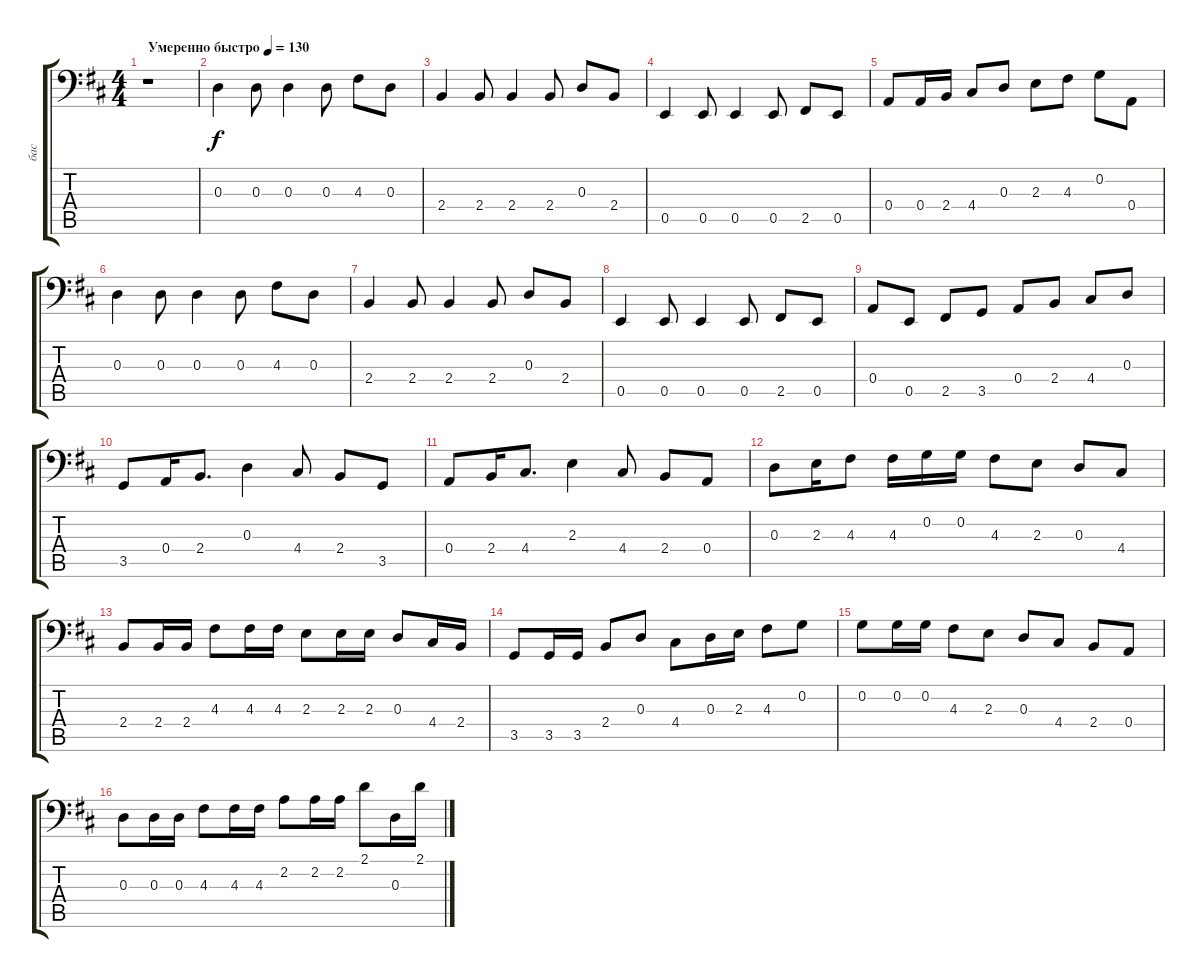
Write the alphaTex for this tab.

\track ("бас" "бас") {instrument electricbassfinger}
\staff {score tabs}
\tuning (C3 G2 D2 A1 E1 B0) {hide}
\ts (4 4)
\tempo (130 "Умеренно быстро")
\clef f4
\ks d
r.1{dy f instrument electricbassfinger} |
0.3.4 0.3.8 0.3.4 0.3.8 4.3.8 0.3.8 |
2.4.4 2.4.8 2.4.4 2.4.8 0.3.8 2.4.8 |
0.5.4 0.5.8 0.5.4 0.5.8 2.5.8 0.5.8 |
0.4.8 0.4.16 2.4.16 4.4.8 0.3.8 2.3.8 4.3.8 0.2.8 0.4.8 |
0.3.4 0.3.8 0.3.4 0.3.8 4.3.8 0.3.8 |
2.4.4 2.4.8 2.4.4 2.4.8 0.3.8 2.4.8 |
0.5.4 0.5.8 0.5.4 0.5.8 2.5.8 0.5.8 |
0.4.8 0.5.8 2.5.8 3.5.8 0.4.8 2.4.8 4.4.8 0.3.8 |
3.5.8 0.4.16 2.4.8{d} 0.3.4 4.4.8 2.4.8 3.5.8 |
0.4.8 2.4.16 4.4.8{d} 2.3.4 4.4.8 2.4.8 0.4.8 |
0.3.8 2.3.16 4.3.8 4.3.16 0.2.16 0.2.16 4.3.8 2.3.8 0.3.8 4.4.8 |
2.4.8 2.4.16 2.4.16 4.3.8 4.3.16 4.3.16 2.3.8 2.3.16 2.3.16 0.3.8 4.4.16 2.4.16 |
3.5.8 3.5.16 3.5.16 2.4.8 0.3.8 4.4.8 0.3.16 2.3.16 4.3.8 0.2.8 |
0.2.8 0.2.16 0.2.16 4.3.8 2.3.8 0.3.8 4.4.8 2.4.8 0.4.8 |
0.3.8 0.3.16 0.3.16 4.3.8 4.3.16 4.3.16 2.2.8 2.2.16 2.2.16 2.1.8 0.3.16 2.1.16
